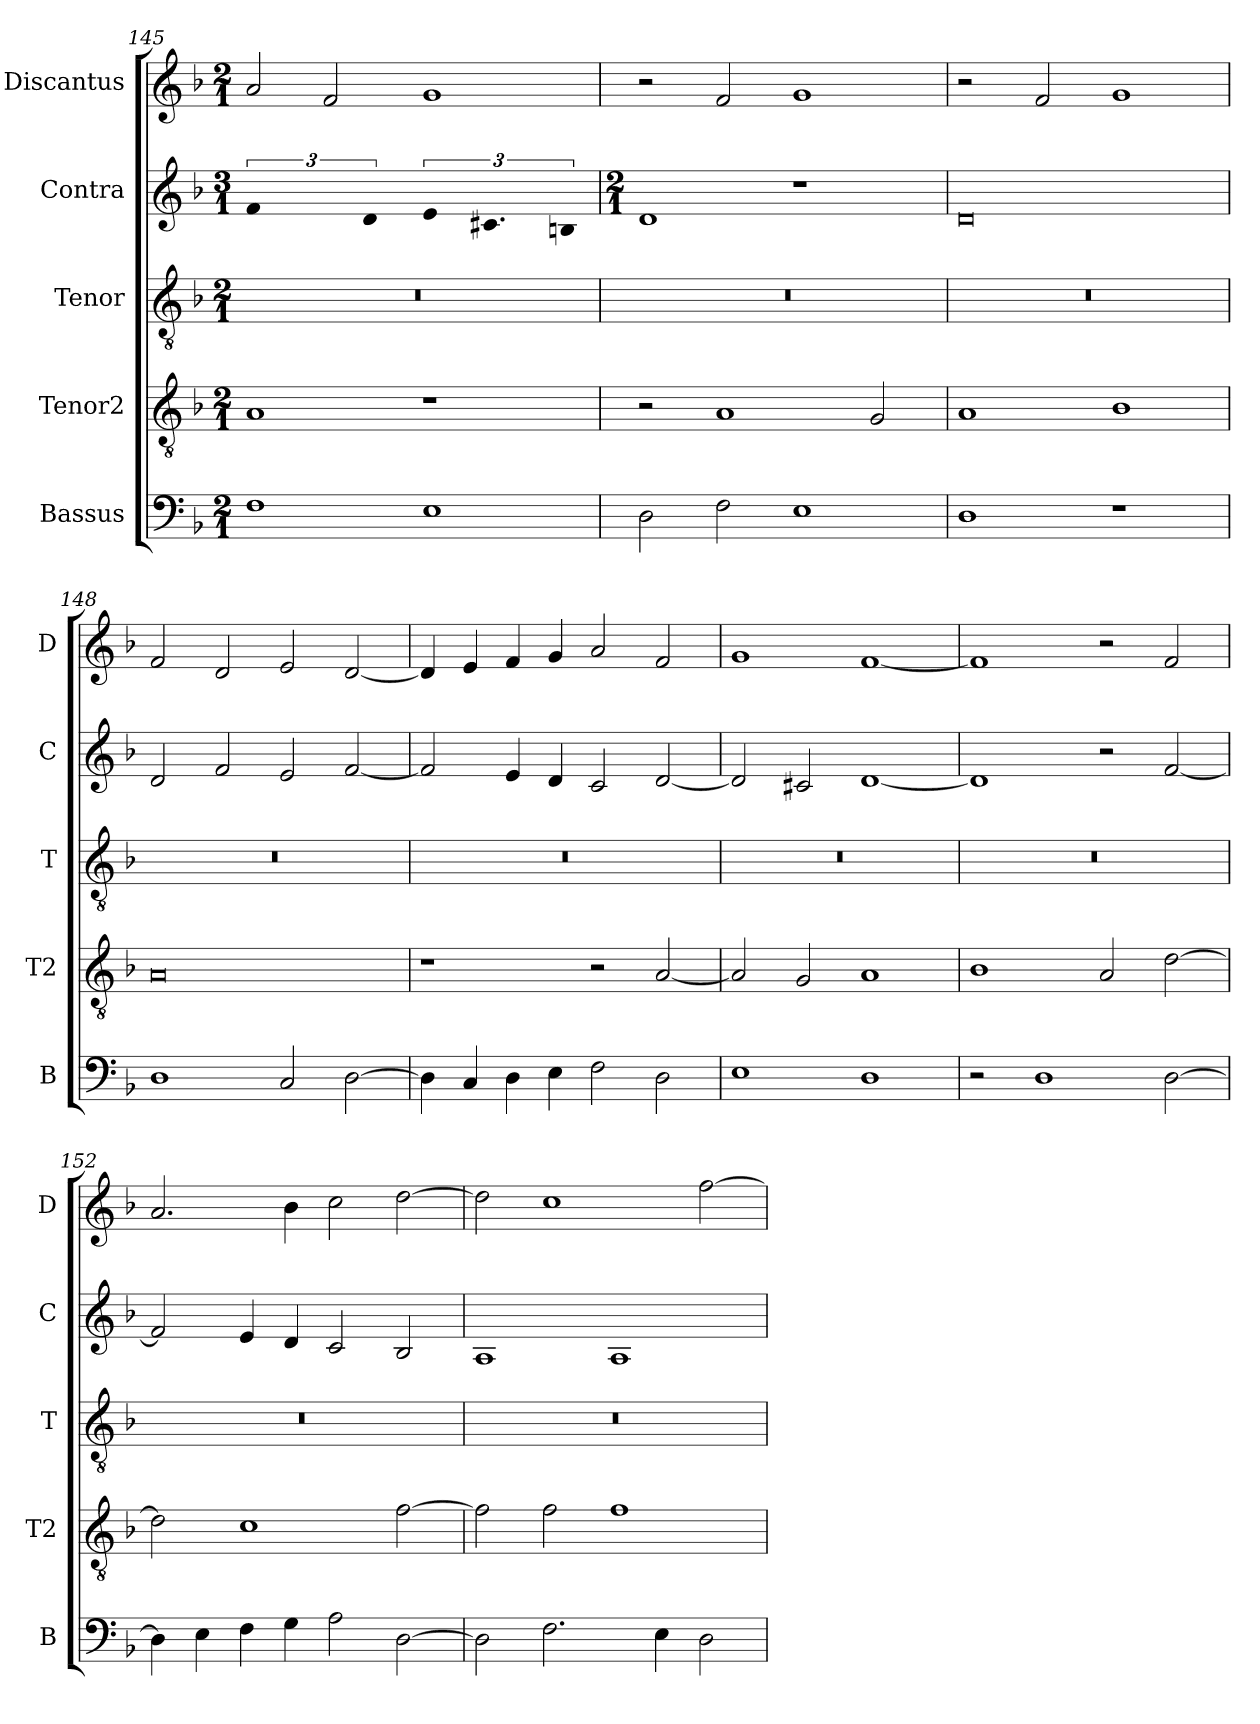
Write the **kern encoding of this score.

**kern	**kern	**kern	**kern	**kern
*part5	*part4	*part3	*part2	*part1
*staff5	*staff4	*staff3	*staff2	*staff1
*I"Bassus	*I"Tenor2	*I"Tenor	*I"Contra	*I"Discantus
*I'B	*I'T2	*I'T	*I'C	*I'D
*clefF4	*clefGv2	*clefGv2	*clefG2	*clefG2
*k[b-]	*k[b-]	*k[b-]	*k[b-]	*k[b-]
*M2/1	*M2/1	*M2/1	*M3/1	*M2/1
=145	=145	=145	=145	=145
!	!	!	!LO:N:vis=1	!
1F	1A	0r	3%2f	2a/
.	.	.	.	2f/
!	!	!	!LO:N:vis=2	!
.	.	.	3d/	.
!	!	!	!LO:N:vis=2	!
1E	1r	.	3e/	1g
!	!	!	!LO:N:vis=2.	!
.	.	.	3.c#X/	.
!	!	!	!LO:N:vis=4	!
.	.	.	6Bn/	.
=146	=146	=146	=146	=146
*	*	*	*M2/1	*
2D\	2r	0r	1d	2r
2F\	1A	.	.	2f/
1E	.	.	1r	1g
.	2G/	.	.	.
=147	=147	=147	=147	=147
1D	1A	0r	0d	2r
.	.	.	.	2f/
1r	1B-	.	.	1g
=148	=148	=148	=148	=148
1D	0A	0r	2d/	2f/
.	.	.	2f/	2d/
2C/	.	.	2e/	2e/
[2D\	.	.	[2f/	[2d/
=149	=149	=149	=149	=149
4D\]	1r	0r	2f/]	4d/]
4C/	.	.	.	4e/
4D\	.	.	4e/	4f/
4E\	.	.	4d/	4g/
2F\	2r	.	2c/	2a/
2D\	[2A/	.	[2d/	2f/
=150	=150	=150	=150	=150
1E	2A/]	0r	2d/]	1g
.	2G/	.	2c#X/	.
1D	1A	.	[1d	[1f
=151	=151	=151	=151	=151
2r	1B-	0r	1d]	1f]
1D	.	.	.	.
.	2A/	.	2r	2r
[2D\	[2d\	.	[2f/	2f/
=152	=152	=152	=152	=152
4D\]	2d\]	0r	2f/]	2.a/
4E\	.	.	.	.
4F\	1c	.	4e/	.
4G\	.	.	4d/	4b-\
2A\	.	.	2c/	2cc\
[2D\	[2f\	.	2B-/	[2dd\
=153	=153	=153	=153	=153
2D\]	2f\]	0r	1A	2dd\]
2.F\	2f\	.	.	1cc
.	1f	.	1A	.
4E\	.	.	.	.
2D\	.	.	.	[2ff\
=	=	=	=	=
*-	*-	*-	*-	*-
